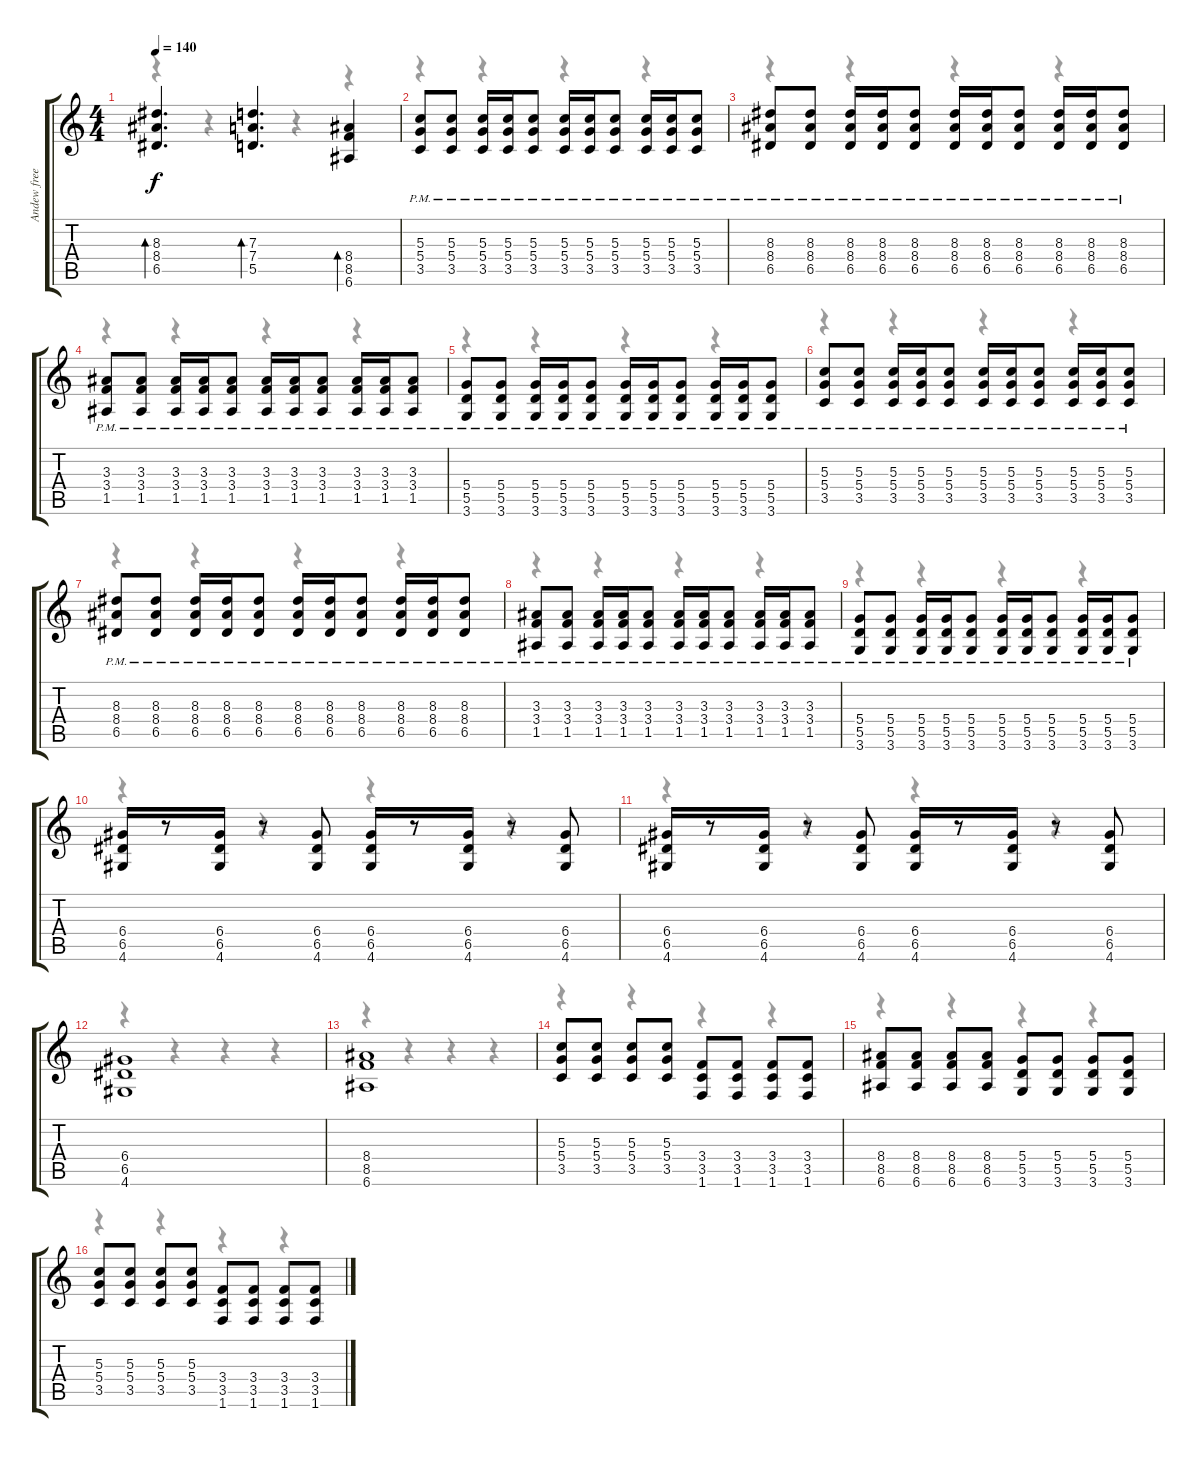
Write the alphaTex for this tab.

\track ("Andew freeman " "Andew free") {instrument distortionguitar}
\staff {score tabs}
\tuning (E4 B3 G3 D3 A2 E2) {hide}
\voice
\ts (4 4)
\tempo 140
\clef g2
\ks c
(8.3 8.4 6.5).4{d bd 240 dy f} (7.3 7.4 5.5).4{d bd 240} (8.4 8.5 6.6).4{bd 240} |
(5.3{pm} 5.4{pm} 3.5{pm}).8 (5.3{pm} 5.4{pm} 3.5{pm}).8 (5.3{pm} 5.4{pm} 3.5{pm}).16 (5.3{pm} 5.4{pm} 3.5{pm}).16 (5.3{pm} 5.4{pm} 3.5{pm}).8 (5.3{pm} 5.4{pm} 3.5{pm}).16 (5.3{pm} 5.4{pm} 3.5{pm}).16 (5.3{pm} 5.4{pm} 3.5{pm}).8 (5.3{pm} 5.4{pm} 3.5{pm}).16 (5.3{pm} 5.4{pm} 3.5{pm}).16 (5.3{pm} 5.4{pm} 3.5{pm}).8 |
(8.3{pm} 8.4{pm} 6.5{pm}).8 (8.3{pm} 8.4{pm} 6.5{pm}).8 (8.3{pm} 8.4{pm} 6.5{pm}).16 (8.3{pm} 8.4{pm} 6.5{pm}).16 (8.3{pm} 8.4{pm} 6.5{pm}).8 (8.3{pm} 8.4{pm} 6.5{pm}).16 (8.3{pm} 8.4{pm} 6.5{pm}).16 (8.3{pm} 8.4{pm} 6.5{pm}).8 (8.3{pm} 8.4{pm} 6.5{pm}).16 (8.3{pm} 8.4{pm} 6.5{pm}).16 (8.3{pm} 8.4{pm} 6.5{pm}).8 |
(3.3{pm} 3.4{pm} 1.5{pm}).8 (3.3{pm} 3.4{pm} 1.5{pm}).8 (3.3{pm} 3.4{pm} 1.5{pm}).16 (3.3{pm} 3.4{pm} 1.5{pm}).16 (3.3{pm} 3.4{pm} 1.5{pm}).8 (3.3{pm} 3.4{pm} 1.5{pm}).16 (3.3{pm} 3.4{pm} 1.5{pm}).16 (3.3{pm} 3.4{pm} 1.5{pm}).8 (3.3{pm} 3.4{pm} 1.5{pm}).16 (3.3{pm} 3.4{pm} 1.5{pm}).16 (3.3{pm} 3.4{pm} 1.5{pm}).8 |
(5.4{pm} 5.5{pm} 3.6{pm}).8 (5.4{pm} 5.5{pm} 3.6{pm}).8 (5.4{pm} 5.5{pm} 3.6{pm}).16 (5.4{pm} 5.5{pm} 3.6{pm}).16 (5.4{pm} 5.5{pm} 3.6{pm}).8 (5.4{pm} 5.5{pm} 3.6{pm}).16 (5.4{pm} 5.5{pm} 3.6{pm}).16 (5.4{pm} 5.5{pm} 3.6{pm}).8 (5.4{pm} 5.5{pm} 3.6{pm}).16 (5.4{pm} 5.5{pm} 3.6{pm}).16 (5.4{pm} 5.5{pm} 3.6{pm}).8 |
(5.3{pm} 5.4{pm} 3.5{pm}).8 (5.3{pm} 5.4{pm} 3.5{pm}).8 (5.3{pm} 5.4{pm} 3.5{pm}).16 (5.3{pm} 5.4{pm} 3.5{pm}).16 (5.3{pm} 5.4{pm} 3.5{pm}).8 (5.3{pm} 5.4{pm} 3.5{pm}).16 (5.3{pm} 5.4{pm} 3.5{pm}).16 (5.3{pm} 5.4{pm} 3.5{pm}).8 (5.3{pm} 5.4{pm} 3.5{pm}).16 (5.3{pm} 5.4{pm} 3.5{pm}).16 (5.3{pm} 5.4{pm} 3.5{pm}).8 |
(8.3{pm} 8.4{pm} 6.5{pm}).8 (8.3{pm} 8.4{pm} 6.5{pm}).8 (8.3{pm} 8.4{pm} 6.5{pm}).16 (8.3{pm} 8.4{pm} 6.5{pm}).16 (8.3{pm} 8.4{pm} 6.5{pm}).8 (8.3{pm} 8.4{pm} 6.5{pm}).16 (8.3{pm} 8.4{pm} 6.5{pm}).16 (8.3{pm} 8.4{pm} 6.5{pm}).8 (8.3{pm} 8.4{pm} 6.5{pm}).16 (8.3{pm} 8.4{pm} 6.5{pm}).16 (8.3{pm} 8.4{pm} 6.5{pm}).8 |
(3.3{pm} 3.4{pm} 1.5{pm}).8 (3.3{pm} 3.4{pm} 1.5{pm}).8 (3.3{pm} 3.4{pm} 1.5{pm}).16 (3.3{pm} 3.4{pm} 1.5{pm}).16 (3.3{pm} 3.4{pm} 1.5{pm}).8 (3.3{pm} 3.4{pm} 1.5{pm}).16 (3.3{pm} 3.4{pm} 1.5{pm}).16 (3.3{pm} 3.4{pm} 1.5{pm}).8 (3.3{pm} 3.4{pm} 1.5{pm}).16 (3.3{pm} 3.4{pm} 1.5{pm}).16 (3.3{pm} 3.4{pm} 1.5{pm}).8 |
(5.4{pm} 5.5{pm} 3.6{pm}).8 (5.4{pm} 5.5{pm} 3.6{pm}).8 (5.4{pm} 5.5{pm} 3.6{pm}).16 (5.4{pm} 5.5{pm} 3.6{pm}).16 (5.4{pm} 5.5{pm} 3.6{pm}).8 (5.4{pm} 5.5{pm} 3.6{pm}).16 (5.4{pm} 5.5{pm} 3.6{pm}).16 (5.4{pm} 5.5{pm} 3.6{pm}).8 (5.4{pm} 5.5{pm} 3.6{pm}).16 (5.4{pm} 5.5{pm} 3.6{pm}).16 (5.4{pm} 5.5{pm} 3.6{pm}).8 |
(6.4 6.5 4.6).16 r.8 (6.4 6.5 4.6).16 r.8 (6.4 6.5 4.6).8 (6.4 6.5 4.6).16 r.8 (6.4 6.5 4.6).16 r.8 (6.4 6.5 4.6).8 |
(6.4 6.5 4.6).16 r.8 (6.4 6.5 4.6).16 r.8 (6.4 6.5 4.6).8 (6.4 6.5 4.6).16 r.8 (6.4 6.5 4.6).16 r.8 (6.4 6.5 4.6).8 |
(6.4 6.5 4.6).1 |
(8.4 8.5 6.6).1 |
(5.3 5.4 3.5).8 (5.3 5.4 3.5).8 (5.3 5.4 3.5).8 (5.3 5.4 3.5).8 (3.4 3.5 1.6).8 (3.4 3.5 1.6).8 (3.4 3.5 1.6).8 (3.4 3.5 1.6).8 |
(8.4 8.5 6.6).8 (8.4 8.5 6.6).8 (8.4 8.5 6.6).8 (8.4 8.5 6.6).8 (5.4 5.5 3.6).8 (5.4 5.5 3.6).8 (5.4 5.5 3.6).8 (5.4 5.5 3.6).8 |
(5.3 5.4 3.5).8 (5.3 5.4 3.5).8 (5.3 5.4 3.5).8 (5.3 5.4 3.5).8 (3.4 3.5 1.6).8 (3.4 3.5 1.6).8 (3.4 3.5 1.6).8 (3.4 3.5 1.6).8
\voice
\clef g2
\ottava regular
\simile none
\ks c
r.4{bd 240 dy f} r.4 r.4 r.4{bd 240} |
r.4 r.4 r.4 r.4 |
r.4 r.4 r.4 r.4 |
r.4 r.4 r.4 r.4 |
r.4 r.4 r.4 r.4 |
r.4 r.4 r.4 r.4 |
r.4 r.4 r.4 r.4 |
r.4 r.4 r.4 r.4 |
r.4 r.4 r.4 r.4 |
r.4 r.4 r.4 r.4 |
r.4 r.4 r.4 r.4 |
r.4 r.4 r.4 r.4 |
r.4 r.4 r.4 r.4 |
r.4 r.4 r.4 r.4 |
r.4 r.4 r.4 r.4 |
r.4 r.4 r.4 r.4
